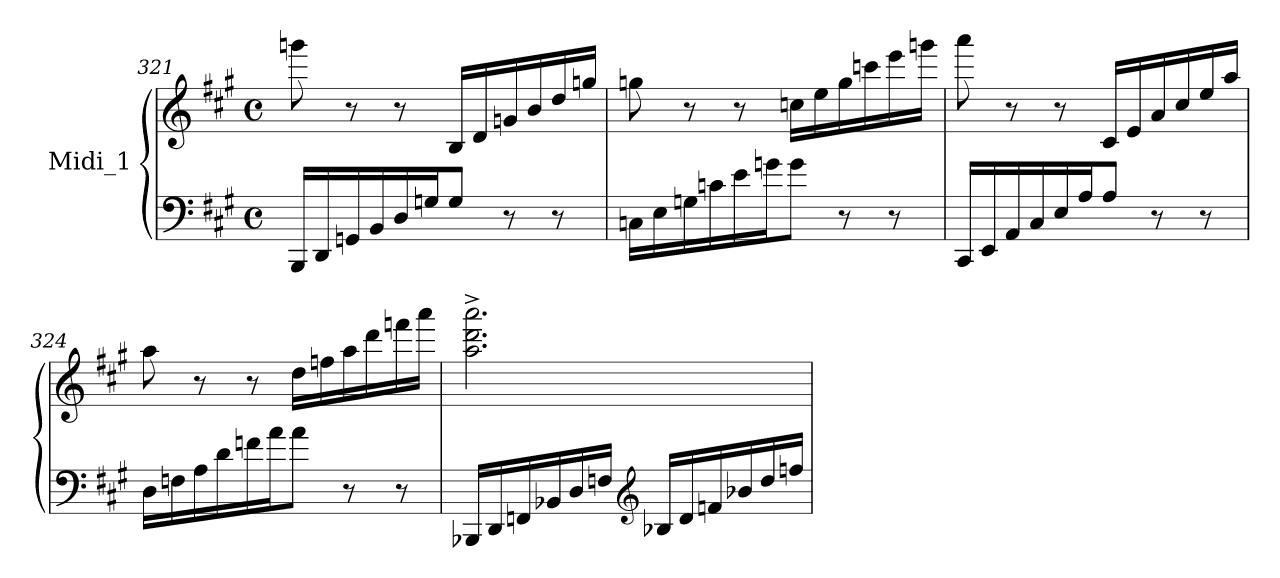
**kern	**kern
*part1	*part1
*staff2	*staff1
*I"Midi_1	*
*clefF4	*clefG2
*k[f#c#g#]	*k[f#c#g#]
*A:	*A:
*M4/4	*M4/4
*met(c)	*met(c)
=321	=321
16BBB/LL	8gggn\
16DD/	.
16GGn/	8r
16BB/	.
16D/	8r
16Gn/J	.
8G/J	16B/LL
.	16d/
8r	16gn/
.	16b/
8r	16dd/
.	16ggn/JJ
=322	=322
16Cn\LL	8ggn\
16E\	.
16Gn\	8r
16cn\	.
16e\	8r
16gn\J	.
8g\J	16ccn\LL
.	16ee\
8r	16gg\
.	16cccn\
8r	16eee\
.	16gggn\JJ
!!LO:LB:g=z
=323	=323
16CC#i/LL	8aaa\
16EE/	.
16AA/	8r
16C#/	.
16E/	8r
16A/J	.
8A/J	16c#i/LL
.	16e/
8r	16a/
.	16cc#/
8r	16ee/
.	16aa/JJ
!!LO:LB:g=z
=324	=324
*	*MM85
16D\LL	8aa\
16Fn\	.
16A\	8r
16d\	.
16fn\	8r
16a\J	.
8a\J	16dd\LL
.	16ffn\
8r	16aa\
.	16ddd\
8r	16fffn\
.	16aaa\JJ
=325	=325
16BBB-X/LL	2.aa\^ 2.ddd\^ 2.aaa\^
16DD/	.
16FFn/	.
16BB-X/	.
16D/	.
16Fn/JJ	.
*clefG2	*
16B-X/LL	.
16d/	.
16fn/	.
16b-X/	.
16dd/	.
16ffn/JJ	.
=	=
*-	*-
